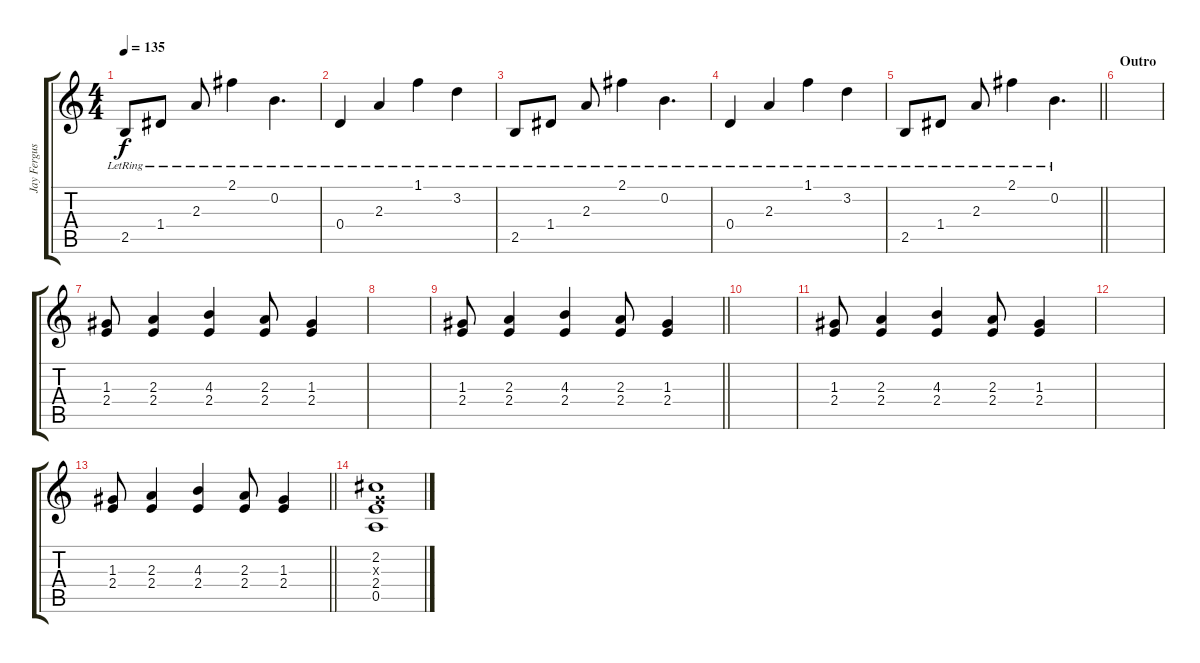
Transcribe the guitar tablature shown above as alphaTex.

\track ("Jay Ferguson" "Jay Fergus") {instrument electricguitarclean}
\staff {score tabs}
\tuning (E4 B3 G3 D3 A2 E2) {hide}
\ts (4 4)
\tempo 135
\clef g2
\ks c
2.5{lr}.8{dy f} 1.4{lr}.8 2.3{lr}.8 2.1{lr}.4 0.2{lr}.4{d} |
0.4{lr}.4 2.3{lr}.4 1.1{lr}.4 3.2{lr}.4 |
2.5{lr}.8 1.4{lr}.8 2.3{lr}.8 2.1{lr}.4 0.2{lr}.4{d} |
0.4{lr}.4 2.3{lr}.4 1.1{lr}.4 3.2{lr}.4 |
\barLineRight lightlight
2.5{lr}.8 1.4{lr}.8 2.3{lr}.8 2.1{lr}.4 0.2{lr}.4{d} |
\section ("" "Outro")
|
(1.3 2.4).8 (2.3 2.4).4 (4.3 2.4).4 (2.3 2.4).8 (1.3 2.4).4 |
|
\barLineRight lightlight
(1.3 2.4).8 (2.3 2.4).4 (4.3 2.4).4 (2.3 2.4).8 (1.3 2.4).4 |
|
(1.3 2.4).8 (2.3 2.4).4 (4.3 2.4).4 (2.3 2.4).8 (1.3 2.4).4 |
|
\barLineRight lightlight
(1.3 2.4).8 (2.3 2.4).4 (4.3 2.4).4 (2.3 2.4).8 (1.3 2.4).4 |
(2.2 0.3{x} 2.4 0.5).1
